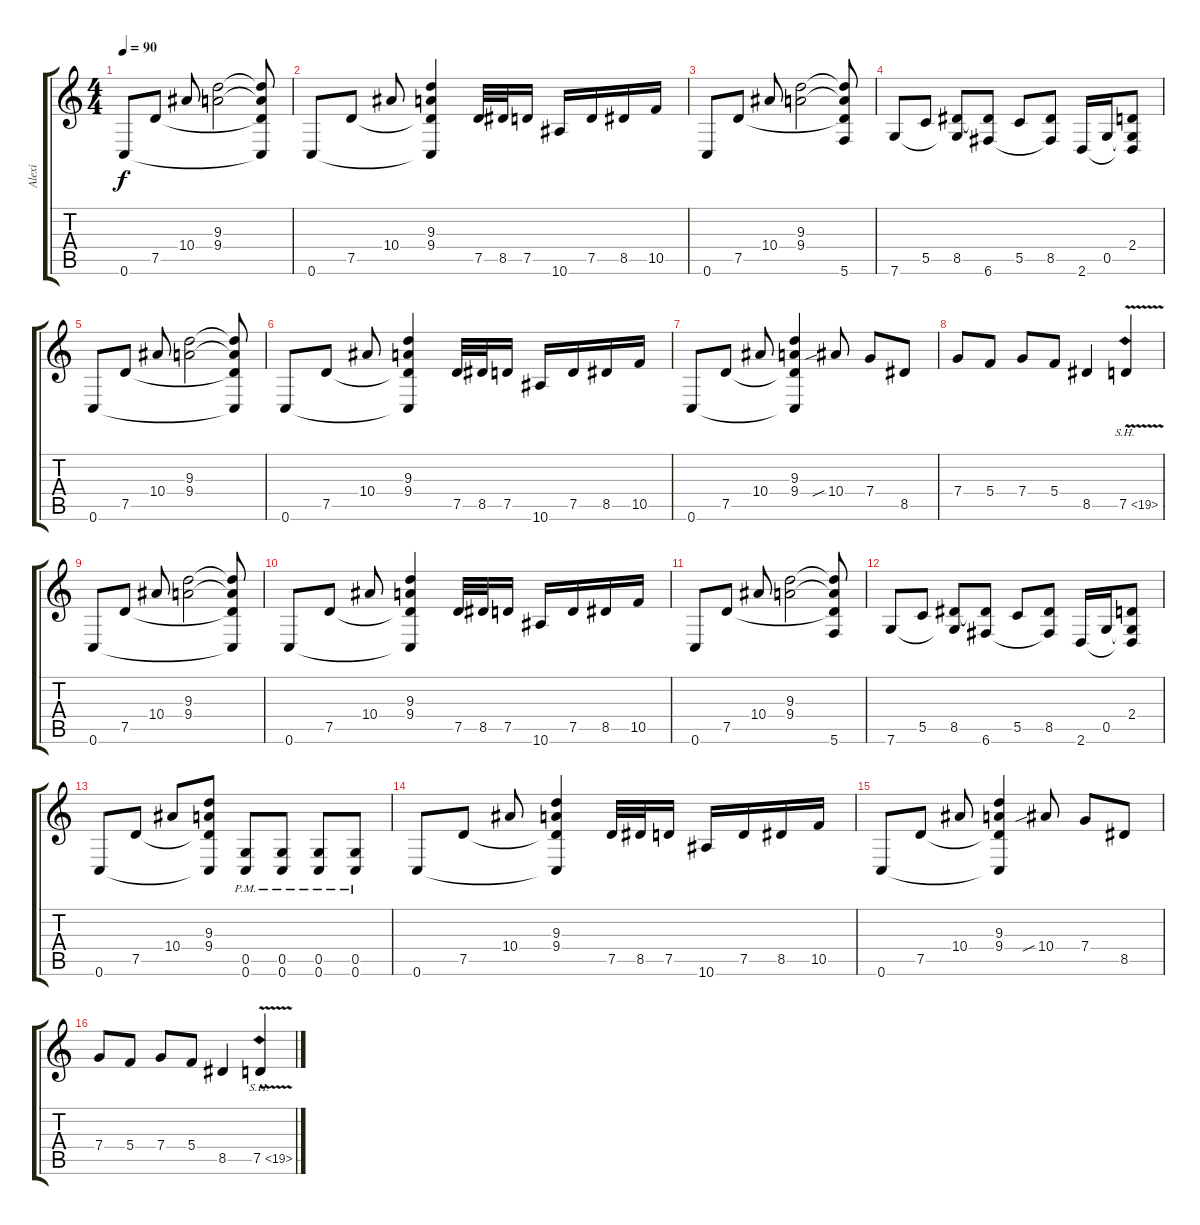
\track ("Alexi" "Alexi") {instrument distortionguitar}
\staff {score tabs}
\tuning (D4 A3 F3 C3 G2 C2) {hide}
\ts (4 4)
\tempo 90
\clef g2
\ks c
0.6.8{dy f instrument distortionguitar} 7.5.8 10.4.8 (9.3 9.4).2 (9.3{t} 9.4{t} 7.5{t} 0.6{t}).8 |
0.6.8 7.5.8 10.4.8 (9.3 9.4 7.5{t} 0.6{t}).4 7.5.32 8.5.32 7.5.16 10.6.16 7.5.16 8.5.16 10.5.16 |
0.6.8 7.5.8 10.4.8 (9.3 9.4).2 (9.3{t} 9.4{t} 7.5{t} 5.6).8 |
7.6.8 5.5.8 (8.5 7.6{t}).8 (8.5{t} 6.6).8 5.5.8 (8.5 6.6{t}).8 2.6.16 0.5.16 (2.4 0.5{t} 2.6{t}).8 |
0.6.8 7.5.8 10.4.8 (9.3 9.4).2 (9.3{t} 9.4{t} 7.5{t} 0.6{t}).8 |
0.6.8 7.5.8 10.4.8 (9.3 9.4 7.5{t} 0.6{t}).4 7.5.32 8.5.32 7.5.16 10.6.16 7.5.16 8.5.16 10.5.16 |
0.6.8 7.5.8 10.4.8 (9.3 9.4 7.5{t} 0.6{t}).4 10.4{sib}.8 7.4.8 8.5.8 |
7.4.8 5.4.8 7.4.8 5.4.8 8.5.4 7.5{sh 12 v}.4 |
0.6.8 7.5.8 10.4.8 (9.3 9.4).2 (9.3{t} 9.4{t} 7.5{t} 0.6{t}).8 |
0.6.8 7.5.8 10.4.8 (9.3 9.4 7.5{t} 0.6{t}).4 7.5.32 8.5.32 7.5.16 10.6.16 7.5.16 8.5.16 10.5.16 |
0.6.8 7.5.8 10.4.8 (9.3 9.4).2 (9.3{t} 9.4{t} 7.5{t} 5.6).8 |
7.6.8 5.5.8 (8.5 7.6{t}).8 (8.5{t} 6.6).8 5.5.8 (8.5 6.6{t}).8 2.6.16 0.5.16 (2.4 0.5{t} 2.6{t}).8 |
0.6.8 7.5.8 10.4.8 (9.3 9.4 7.5{t} 0.6{t}).8 (0.5{pm} 0.6{pm}).8 (0.5{pm} 0.6{pm}).8 (0.5{pm} 0.6{pm}).8 (0.5{pm} 0.6{pm}).8 |
0.6.8 7.5.8 10.4.8 (9.3 9.4 7.5{t} 0.6{t}).4 7.5.32 8.5.32 7.5.16 10.6.16 7.5.16 8.5.16 10.5.16 |
0.6.8 7.5.8 10.4.8 (9.3 9.4 7.5{t} 0.6{t}).4 10.4{sib}.8 7.4.8 8.5.8 |
7.4.8 5.4.8 7.4.8 5.4.8 8.5.4 7.5{sh 12 v}.4
